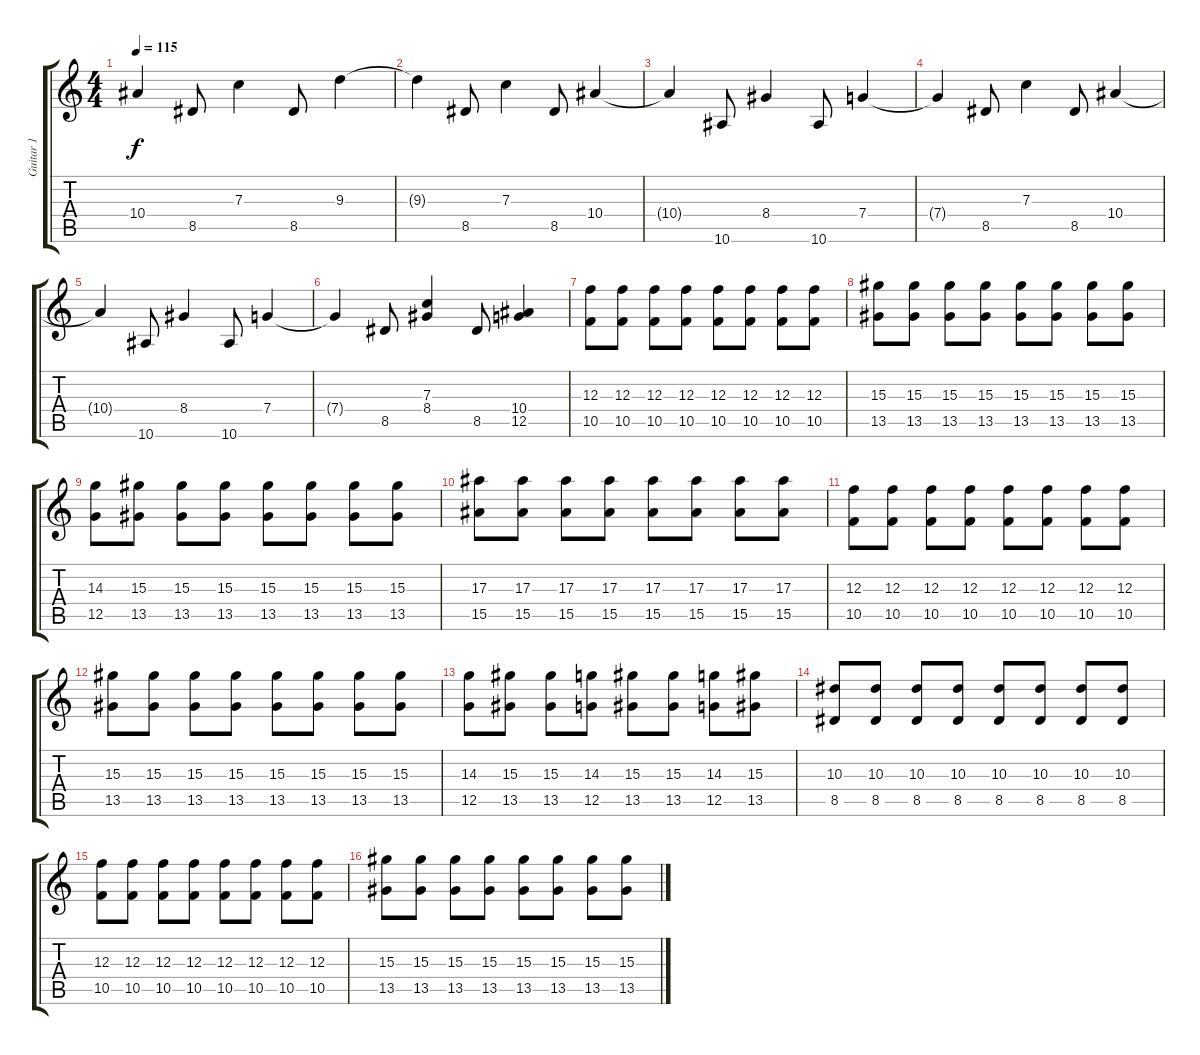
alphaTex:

\track ("Guitar 1" "Guitar 1") {instrument distortionguitar}
\staff {score tabs}
\tuning (D4 A3 F3 C3 G2 C2) {hide}
\ts (4 4)
\tempo 115
\clef g2
\ks c
10.4{t}.4{dy f} 8.5.8 7.3.4 8.5.8 9.3.4 |
9.3{t}.4 8.5.8 7.3.4 8.5.8 10.4.4 |
10.4{t}.4 10.6.8 8.4.4 10.6.8 7.4.4 |
7.4{t}.4 8.5.8 7.3.4 8.5.8 10.4.4 |
10.4{t}.4 10.6.8 8.4.4 10.6.8 7.4.4 |
7.4{t}.4 8.5.8 (7.3 8.4).4 8.5.8 (10.4 12.5).4 |
(12.3 10.5).8{volume 16} (12.3 10.5).8 (12.3 10.5).8 (12.3 10.5).8 (12.3 10.5).8 (12.3 10.5).8 (12.3 10.5).8 (12.3 10.5).8 |
(15.3 13.5).8 (15.3 13.5).8 (15.3 13.5).8 (15.3 13.5).8 (15.3 13.5).8 (15.3 13.5).8 (15.3 13.5).8 (15.3 13.5).8 |
(14.3 12.5).8 (15.3 13.5).8 (15.3 13.5).8 (15.3 13.5).8 (15.3 13.5).8 (15.3 13.5).8 (15.3 13.5).8 (15.3 13.5).8 |
(17.3 15.5).8 (17.3 15.5).8 (17.3 15.5).8 (17.3 15.5).8 (17.3 15.5).8 (17.3 15.5).8 (17.3 15.5).8 (17.3 15.5).8 |
(12.3 10.5).8 (12.3 10.5).8 (12.3 10.5).8 (12.3 10.5).8 (12.3 10.5).8 (12.3 10.5).8 (12.3 10.5).8 (12.3 10.5).8 |
(15.3 13.5).8 (15.3 13.5).8 (15.3 13.5).8 (15.3 13.5).8 (15.3 13.5).8 (15.3 13.5).8 (15.3 13.5).8 (15.3 13.5).8 |
(14.3 12.5).8 (15.3 13.5).8 (15.3 13.5).8 (14.3 12.5).8 (15.3 13.5).8 (15.3 13.5).8 (14.3 12.5).8 (15.3 13.5).8 |
(10.3 8.5).8 (10.3 8.5).8 (10.3 8.5).8 (10.3 8.5).8 (10.3 8.5).8 (10.3 8.5).8 (10.3 8.5).8 (10.3 8.5).8 |
(12.3 10.5).8{volume 16} (12.3 10.5).8 (12.3 10.5).8 (12.3 10.5).8 (12.3 10.5).8 (12.3 10.5).8 (12.3 10.5).8 (12.3 10.5).8 |
(15.3 13.5).8 (15.3 13.5).8 (15.3 13.5).8 (15.3 13.5).8 (15.3 13.5).8 (15.3 13.5).8 (15.3 13.5).8 (15.3 13.5).8
